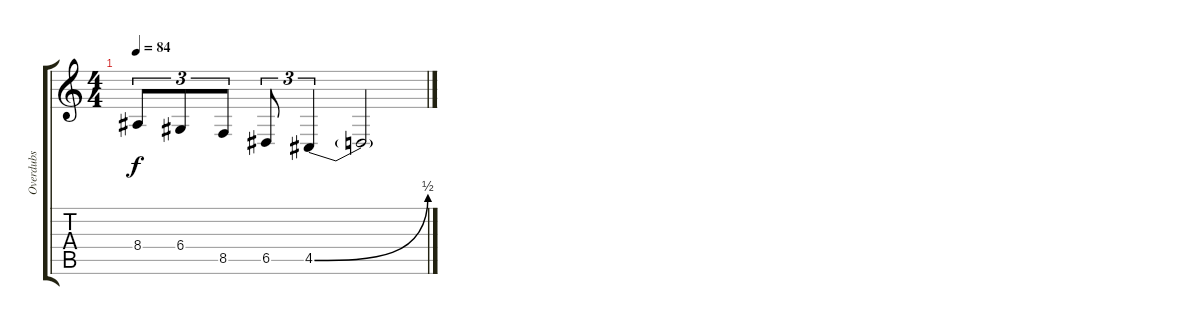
\track ("Overdubs" "Overdubs") {instrument lead5charang}
\staff {score tabs}
\tuning (E4 B3 G3 D3 A2 E2) {hide}
\ts (4 4)
\tempo 84
\clef g2
\ks c
8.4.8{tu (3 2) dy f} 6.4.8{tu (3 2)} 8.5.8{tu (3 2)} 6.5.8{tu (3 2)} 4.5{be (bend 0 0 60 2)}.4{tu (3 2)} 4.5{t}.2
